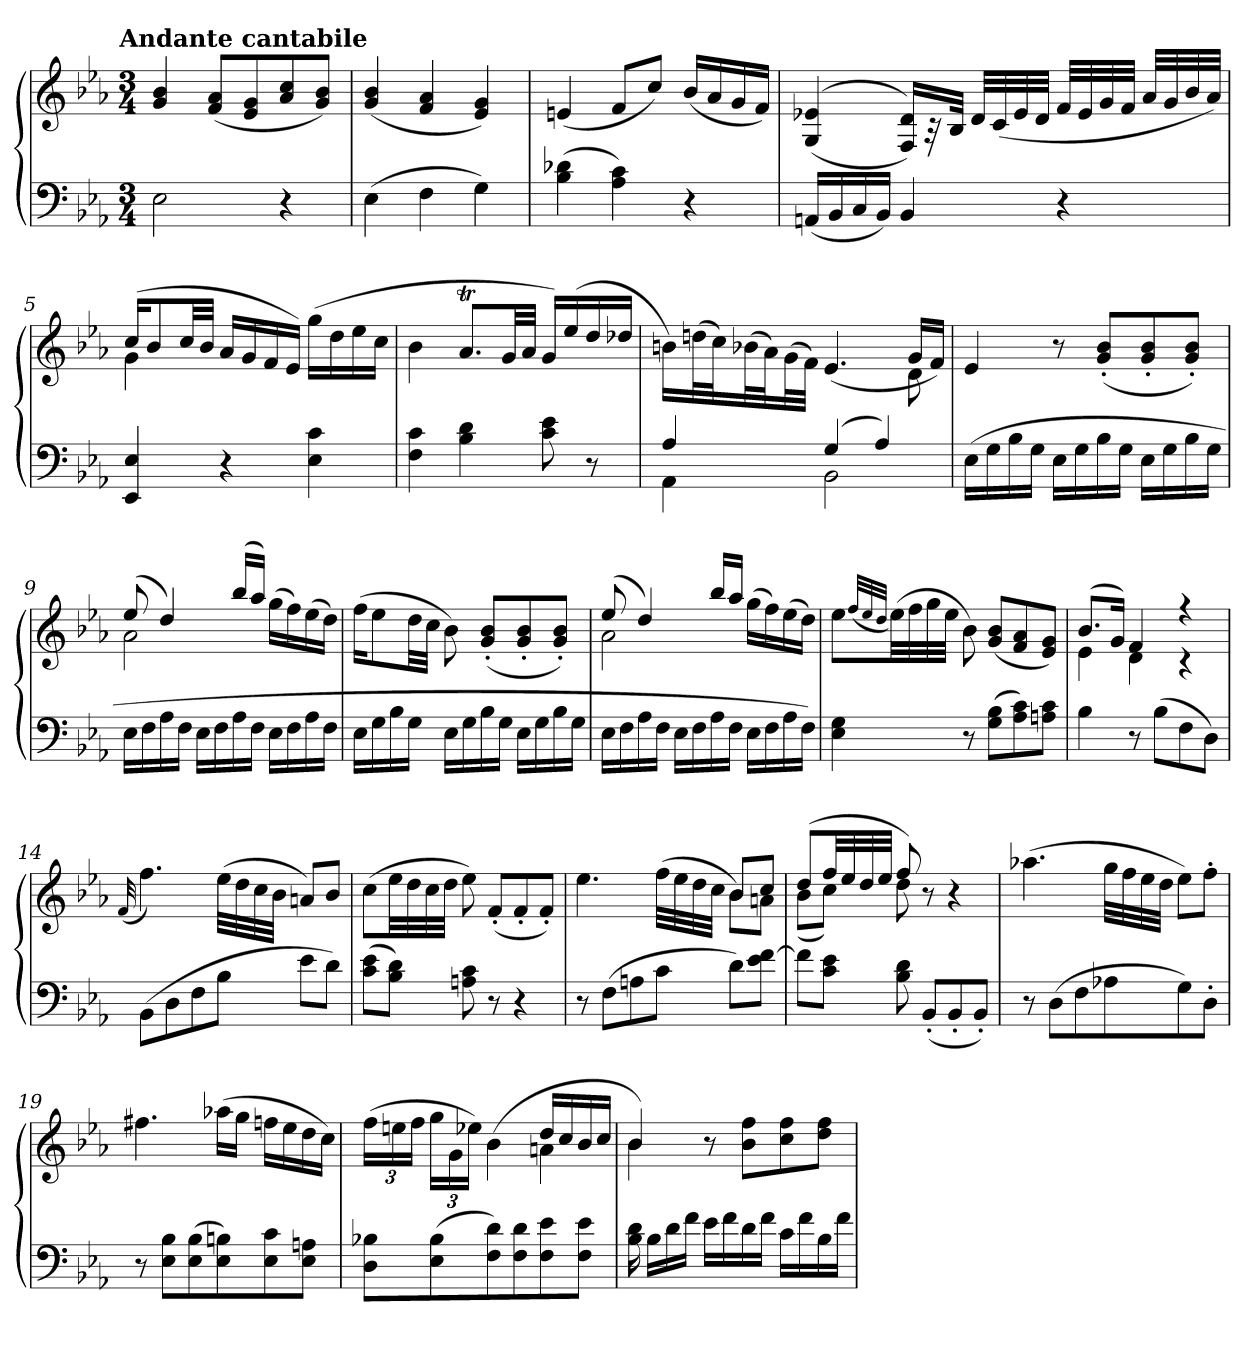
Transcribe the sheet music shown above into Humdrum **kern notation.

**kern	**kern
*part1	*part1
*staff2	*staff1
*clefF4	*clefG2
*k[b-e-a-]	*k[b-e-a-]
!!LO:TX:omd:t=Andante cantabile
*M3/4	*M3/4
*MM60	*MM60
=1	=1
2E-	4g 4b-
.	(8f 8a-L
.	8e- 8g
4r	8a- 8cc
.	8g 8b-J)
=2	=2
(4E-	(4g 4b-
4F	4f 4a-
4G)	4e- 4g)
=3	=3
(4B- 4d-X	(4en
4A- 4c)	8fL
.	8ccJ)
4r	(16b-LL
.	16a-
.	16g
.	16fJJ)
=4	=4
(16AAnLL	(>(>4G 4e-X
16BB-	.
16C	.
16BB-JJ)	.
4BB-	16F 16dLL))
.	32r
.	32B-JJk
.	32dLLL
.	(32c
.	32e-
.	32dJJJ
4r	32fLLL
.	32e-
.	32g
.	32fJJJ
.	32a-LLL
.	32g
.	32b-
.	32a-JJJ)
=5	=5
*	*^
4EE- 4E-	(16ccKL	4g
.	8b-	.
.	32ccLL	.
.	32b-JJJ	.
4r	16a-LL	2ryy
.	16g	.
.	16f	.
.	16e-JJ)	.
4E- 4c	(16ggLL	.
.	16dd	.
.	16ee-	.
.	16ccJJ	.
*	*v	*v
=6	=6
4F 4c	4b-
4B- 4d	8.a-TL
.	32gLL
.	32a-JJJ
8c 8e-	16g/LL)
.	(>16ee-/
8r	16dd/
.	16dd-X/JJ
=7	=7
*^	*^
4A-	4AA-	16bn\LL)	2ryy
.	.	(32ddn\L	.
.	.	32cc\J)	.
.	.	(32b-X\L	.
.	.	32a-\J)	.
.	.	(32g\L	.
.	.	32f\JJJ)	.
(4G	2BB-	(4.e-	.
4A-)	.	.	8ryy
.	.	16gLL	8d
.	.	16fJJ)	.
*v	*v	*	*
*	*v	*v
=8	=8
(16E-LL	4e-
16G	.
16B-	.
16GJJ	.
16E-LL	8r
16G	.
16B-	(8g' 8b-'L
16GJJ	.
16E-LL	8g' 8b-'
16G	.
16B-	8g' 8b-'J)
16GJJ	.
=9	=9
*	*^
16E-LL	(8ee-	2a-
16F	.	.
16A-	4dd)	.
16FJJ	.	.
16E-LL	.	.
16F	.	.
16A-	(16bb-LL	.
16FJJ	16aa-JJ)	.
16E-LL	4ryy	(16ggLL
16F	.	16ff)
16A-	.	(16ee-
16FJJ	.	16ddJJ)
*	*v	*v
=10	=10
16E-LL	(16ffKL
16G	8ee-
16B-	.
16GJJ	32ddLL
.	32ccJJJ
16E-LL	8b-)
16G	.
16B-	(8g' 8b-'L
16GJJ	.
16E-LL	8g' 8b-'
16G	.
16B-	8g' 8b-'J)
16GJJ	.
=11	=11
*	*^
16E-LL	(8ee-	2a-
16F	.	.
16A-	4dd)	.
16FJJ	.	.
16E-LL	.	.
16F	.	.
16A-	16bb-LL	.
16FJJ	16aa-JJ	.
16E-LL	4ryy	(16ggLL
16F	.	16ff)
16A-	.	(16ee-
16FJJ)	.	16ddJJ)
*	*v	*v
=12	=12
4E- 4G	8ee-L
.	(32qffLLL
.	32qee-
.	32qddJJJ
.	(32ee-LL)
.	32ff
.	32gg
.	32ee-JJJ
8r	8b-)
(8G 8B-L	(8g 8b-L
8A- 8c)	8f 8a-
8An 8cJ	8e- 8gJ)
=13	=13
*	*^
4B-	(8.b-L	4e-
.	16gJk)	.
8r	4f	4d
(8B-L	.	.
8F	4r	4r
8DJ)	.	.
*	*v	*v
=14	=14
.	(32qqf
(8BB-L	4.ff)
8D	.
8F	.
8B-J	(32ee-LLL
.	32dd
.	32cc
.	32b-JJJ
8e-L	8anL)
8dJ)	8b-J
=15	=15
(8c 8e-L	(8ccL
8B- 8dJ)	32ee-LL
.	32dd
.	32cc
.	32ddJJJ
8An 8c	8ee-)
8r	(8f'L
4r	8f'
.	8f'J)
=16	=16
*	*^
8r	2ryy	4.ee-
(8FL	.	.
8An	.	.
8cJ	.	(32ffLLL
.	.	32ee-
.	.	32dd
.	.	32ccJJJ
8dL)	8b-L	8b-L)
8e- [8fJ	8ccJ	8anJ
=17	=17	=17
8fL]	(8ddL	(8b-L
8c 8e-J	32ffLL	8ccJ)
.	32ee-	.
.	32dd	.
.	32ee-JJJ	.
8B- 8d	8ff)	8dd
(8BB-'L	4.ryy	8r
8BB-'	.	4r
8BB-'J)	.	.
*	*v	*v
=18	=18
8r	(4.aa-X
(8DL	.
8F	.
8A-X	32ggLLL
.	32ff
.	32ee-
.	32ddJJJ
8G)	8ee-L)
8D'J	8ff'J
=19	=19
8r	4.ff#X
8E- 8B-L	.
(8E- 8B-	.
8E- 8Bn)	(16aa-XLL
.	16ggJJ
8E- 8c	16ffnLL
.	16ee-
8E- 8AnJ	16dd
.	16ccJJ)
=20	=20
*	*^
8D 8B-XL	2ryy	(24ffLL
.	.	24een
.	.	24ffJJ
(8E- 8B-	.	24ggLL
.	.	24g
.	.	24ee-XJJ)
8F 8d)	.	(4b-
8F 8d	.	.
8F 8e-	16ddLL	4an
.	16cc	.
8F 8e-J	16b-	.
.	16ccJJ	.
=21	=21	=21
16B- 16d	4b-)	4b-
16B-LL	.	.
16d	.	.
16fJJ	.	.
16e-LL	2ryy	8r
16f	.	.
16d	.	8b- 8ffL
16fJJ	.	.
16cLL	.	8cc 8ff
16f	.	.
16B-	.	8dd 8ffJ
16fJJ	.	.
*	*v	*v
=	=
*-	*-
